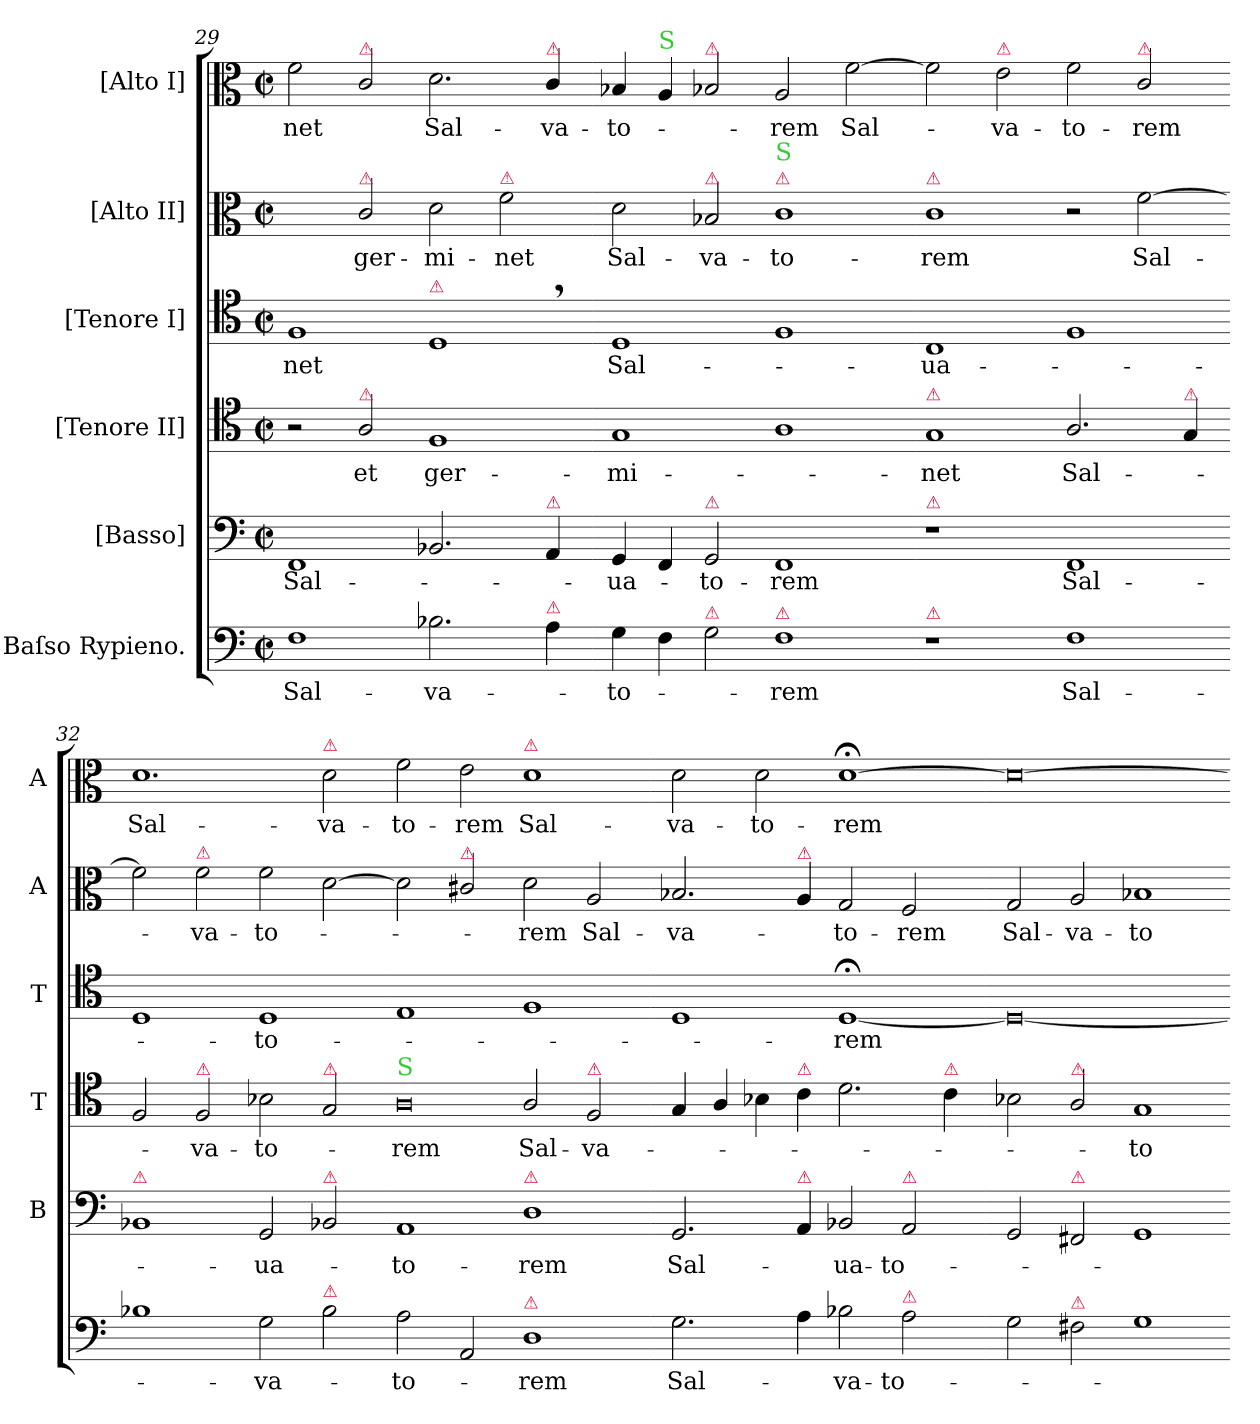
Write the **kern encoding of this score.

**kern	**text	**kern	**text	**kern	**text	**kern	**text	**kern	**text	**kern	**text
*part6	*part6	*part5	*part5	*part4	*part4	*part3	*part3	*part2	*part2	*part1	*part1
*staff6	*staff6	*staff5	*staff5	*staff4	*staff4	*staff3	*staff3	*staff2	*staff2	*staff1	*staff1
*I"Baſso Rypieno.	*	*I"[Basso]	*	*I"[Tenore II]	*	*I"[Tenore I]	*	*I"[Alto II]	*	*I"[Alto I]	*
*	*	*I'B	*	*I'T	*	*I'T	*	*I'A	*	*I'A	*
*clefF4	*	*clefF4	*	*clefC4	*	*clefC4	*	*clefC3	*	*clefC3	*
*k[]	*	*k[]	*	*k[]	*	*k[]	*	*k[]	*	*k[]	*
*M2/1	*	*M2/1	*	*M2/1	*	*M2/1	*	*M2/1	*	*M2/1	*
*met(c|)	*	*met(c|)	*	*met(c|)	*	*met(c|)	*	*met(c|)	*	*met(c|)	*
=29	=29	=29	=29	=29	=29	=29	=29	=29	=29	=29	=29
1F	Sal-	1FF	Sal-	2r	.	1F	-net	2ryy	.	2f\	-net
!	!	!	!	!	!	!	!	!	!	!LO:TX:a:color=crimson:t=⚠	!
!	!	!	!	!	!	!	!	!LO:TX:a:color=crimson:t=⚠	!	!	!
!	!	!	!	!LO:TX:a:color=crimson:t=⚠	!	!	!	!	!	!	!
.	.	.	.	2A/	et	.	.	2c/	ger-	2c/	.
!	!	!	!	!	!	!LO:TX:a:color=crimson:t=⚠	!	!	!	!	!
2.B-X\	-va-	2.BB-X/	.	1F	ger-	1D,<	.	2d\	-mi-	2.d\	Sal-
!	!	!	!	!	!	!	!	!LO:TX:a:color=crimson:t=⚠	!	!	!
.	.	.	.	.	.	.	.	2f\	-net	.	.
!	!	!	!	!	!	!	!	!	!	!LO:TX:a:color=crimson:t=⚠	!
!	!	!LO:TX:a:color=crimson:t=⚠	!	!	!	!	!	!	!	!	!
!LO:TX:a:color=crimson:t=⚠	!	!	!	!	!	!	!	!	!	!	!
4A\	.	4AA/	.	.	.	.	.	.	.	4c/	-va-
=30-	=30-	=30-	=30-	=30-	=30-	=30-	=30-	=30-	=30-	=30-	=30-
4G\	-to-	4GG/	-ua-	1G	-mi-	1D	Sal-	2d\	Sal-	4B-X/	-to-
!	!	!	!	!	!	!	!	!	!	!LO:TX:a:color=limegreen:t=S	!
4F\	.	4FF/	.	.	.	.	.	.	.	4A/	.
!	!	!	!	!	!	!	!	!	!	!LO:TX:a:color=crimson:t=⚠	!
!	!	!	!	!	!	!	!	!LO:TX:a:color=crimson:t=⚠	!	!	!
!	!	!LO:TX:a:color=crimson:t=⚠	!	!	!	!	!	!	!	!	!
!LO:TX:a:color=crimson:t=⚠	!	!	!	!	!	!	!	!	!	!	!
2G\	.	2GG/	-to-	.	.	.	.	2B-X/	-va-	2B-X/	.
!	!	!	!	!	!	!	!	!LO:TX:a:color=crimson:t=⚠	!	!	!
!	!	!	!	!	!	!	!	!LO:TX:a:color=limegreen:t=S	!	!	!
!LO:TX:a:color=crimson:t=⚠	!	!	!	!	!	!	!	!	!	!	!
1F	-rem	1FF	-rem	1A	.	1F	.	1c	-to-	2A/	-rem
!	!	!	!	!	!	!	!	!	!	!	!LO:LY:i
.	.	.	.	.	.	.	.	.	.	[2f	Sal-
=31-	=31-	=31-	=31-	=31-	=31-	=31-	=31-	=31-	=31-	=31-	=31-
!	!	!	!	!	!	!	!	!LO:TX:a:color=crimson:t=⚠	!	!	!
!	!	!	!	!LO:TX:a:color=crimson:t=⚠	!	!	!	!	!	!	!
!	!	!LO:TX:a:color=crimson:t=⚠	!	!	!	!	!	!	!	!	!
!LO:TX:a:color=crimson:t=⚠	!	!	!	!	!	!	!	!	!	!	!
1r	.	1r	.	1G	-net	1C	-ua-	1c	-rem	2f]	.
!	!	!	!	!	!	!	!	!	!	!LO:TX:a:color=crimson:t=⚠	!
!	!	!	!	!	!	!	!	!	!	!	!LO:LY:i
.	.	.	.	.	.	.	.	.	.	2e\	-va-
!	!	!	!	!	!	!	!	!	!	!	!LO:LY:i
1F	Sal-	1FF	Sal-	2.A/	Sal-	1F	.	2r	.	2f\	-to-
!	!	!	!	!	!	!	!	!	!	!LO:TX:a:color=crimson:t=⚠	!
!	!	!	!	!	!	!	!	!	!LO:LY:i	!	!LO:LY:i
.	.	.	.	.	.	.	.	[2f	Sal-	2c/	-rem
!	!	!	!	!LO:TX:a:color=crimson:t=⚠	!	!	!	!	!	!	!
.	.	.	.	4G/	.	.	.	.	.	.	.
=32-	=32-	=32-	=32-	=32-	=32-	=32-	=32-	=32-	=32-	=32-	=32-
!	!	!LO:TX:a:color=crimson:t=⚠	!	!	!	!	!	!	!	!	!
!	!	!	!	!	!	!	!	!	!	!	!LO:LY:i
1B-X	.	1BB-X	.	2F/	.	1D	.	2f]	.	1.d	Sal-
!	!	!	!	!	!	!	!	!LO:TX:a:color=crimson:t=⚠	!	!	!
!	!	!	!	!LO:TX:a:color=crimson:t=⚠	!	!	!	!	!	!	!
!	!	!	!	!	!	!	!	!	!LO:LY:i	!	!
.	.	.	.	2F/	-va-	.	.	2f\	-va-	.	.
!	!	!	!	!	!	!	!	!	!LO:LY:i	!	!
2G\	-va-	2GG/	-ua-	2B-X\	-to-	1D	-to-	2f\	-to-	.	.
!	!	!	!	!	!	!	!	!	!	!LO:TX:a:color=crimson:t=⚠	!
!	!	!	!	!LO:TX:a:color=crimson:t=⚠	!	!	!	!	!	!	!
!	!	!LO:TX:a:color=crimson:t=⚠	!	!	!	!	!	!	!	!	!
!LO:TX:a:color=crimson:t=⚠	!	!	!	!	!	!	!	!	!	!	!
!	!	!	!	!	!	!	!	!	!	!	!LO:LY:i
2B-	.	2BB-X/	.	2G/	.	.	.	[2d	.	2d\	-va-
=33-	=33-	=33-	=33-	=33-	=33-	=33-	=33-	=33-	=33-	=33-	=33-
!	!	!	!	!LO:TX:a:color=limegreen:t=S	!	!	!	!	!	!	!
!	!	!	!	!LO:N:vis=0	!	!	!	!	!	!	!LO:LY:i
2A\	-to-	1AA	-to-	1A	-rem	1E	.	2d]	.	2f\	-to-
!	!	!	!	!	!	!	!	!LO:TX:a:color=crimson:t=⚠	!	!	!
!	!	!	!	!	!	!	!	!	!	!	!LO:LY:i
2AA/	.	.	.	.	.	.	.	2c#X/	.	2e\	-rem
!	!	!	!	!	!	!	!	!	!	!LO:TX:a:color=crimson:t=⚠	!
!	!	!LO:TX:a:color=crimson:t=⚠	!	!	!	!	!	!	!	!	!
!LO:TX:a:color=crimson:t=⚠	!	!	!	!	!	!	!	!	!	!	!
!	!	!	!	!	!	!	!	!	!LO:LY:i	!	!
1D	-rem	1D	-rem	2A/	Sal-	1F	.	2d\	-rem	1d	Sal-
!	!	!	!	!LO:TX:a:color=crimson:t=⚠	!	!	!	!	!	!	!
!	!	!	!	!	!	!	!	!	!LO:LY:i	!	!
.	.	.	.	2F/	-va-	.	.	2A/	Sal-	.	.
=34-	=34-	=34-	=34-	=34-	=34-	=34-	=34-	=34-	=34-	=34-	=34-
!	!	!	!LO:LY:i	!	!	!	!	!	!LO:LY:i	!	!
2.G\	Sal-	2.GG/	Sal-	4G/	.	1D	.	2.B-X/	-va-	2d\	-va-
.	.	.	.	4A/	.	.	.	.	.	.	.
.	.	.	.	4B-X\	.	.	.	.	.	2d\	-to-
!	!	!	!	!	!	!	!	!LO:TX:a:color=crimson:t=⚠	!	!	!
!	!	!	!	!LO:TX:a:color=crimson:t=⚠	!	!	!	!	!	!	!
!	!	!LO:TX:a:color=crimson:t=⚠	!	!	!	!	!	!	!	!	!
4A\	.	4AA/	.	4c\	.	.	.	4A/	.	.	.
!	!	!	!LO:LY:i	!	!	!	!	!	!LO:LY:i	!	!
2B-X\	-va-	2BB-X/	-ua-	2.d\	.	[1D;<	-rem	2G/	-to-	[1d;<	-rem
!	!	!LO:TX:a:color=crimson:t=⚠	!	!	!	!	!	!	!	!	!
!LO:TX:a:color=crimson:t=⚠	!	!	!	!	!	!	!	!	!	!	!
!	!	!	!LO:LY:i	!	!	!	!	!	!LO:LY:i	!	!
2A\	-to-	2AA/	-to-	.	.	.	.	2F/	-rem	.	.
!	!	!	!	!LO:TX:a:color=crimson:t=⚠	!	!	!	!	!	!	!
.	.	.	.	4c\	.	.	.	.	.	.	.
=35-	=35-	=35-	=35-	=35-	=35-	=35-	=35-	=35-	=35-	=35-	=35-
2G\	.	2GG/	.	2B-X\	.	0D_	.	2G/	Sal-	0d_	.
!	!	!	!	!LO:TX:a:color=crimson:t=⚠	!	!	!	!	!	!	!
!	!	!LO:TX:a:color=crimson:t=⚠	!	!	!	!	!	!	!	!	!
!LO:TX:a:color=crimson:t=⚠	!	!	!	!	!	!	!	!	!	!	!
2F#X\	.	2FF#X/	.	2A/	.	.	.	2A/	-va-	.	.
1G	.	1GG	.	1G	-to-	.	.	1B-X	-to-	.	.
=-	=-	=-	=-	=-	=-	=-	=-	=-	=-	=-	=-
*-	*-	*-	*-	*-	*-	*-	*-	*-	*-	*-	*-
